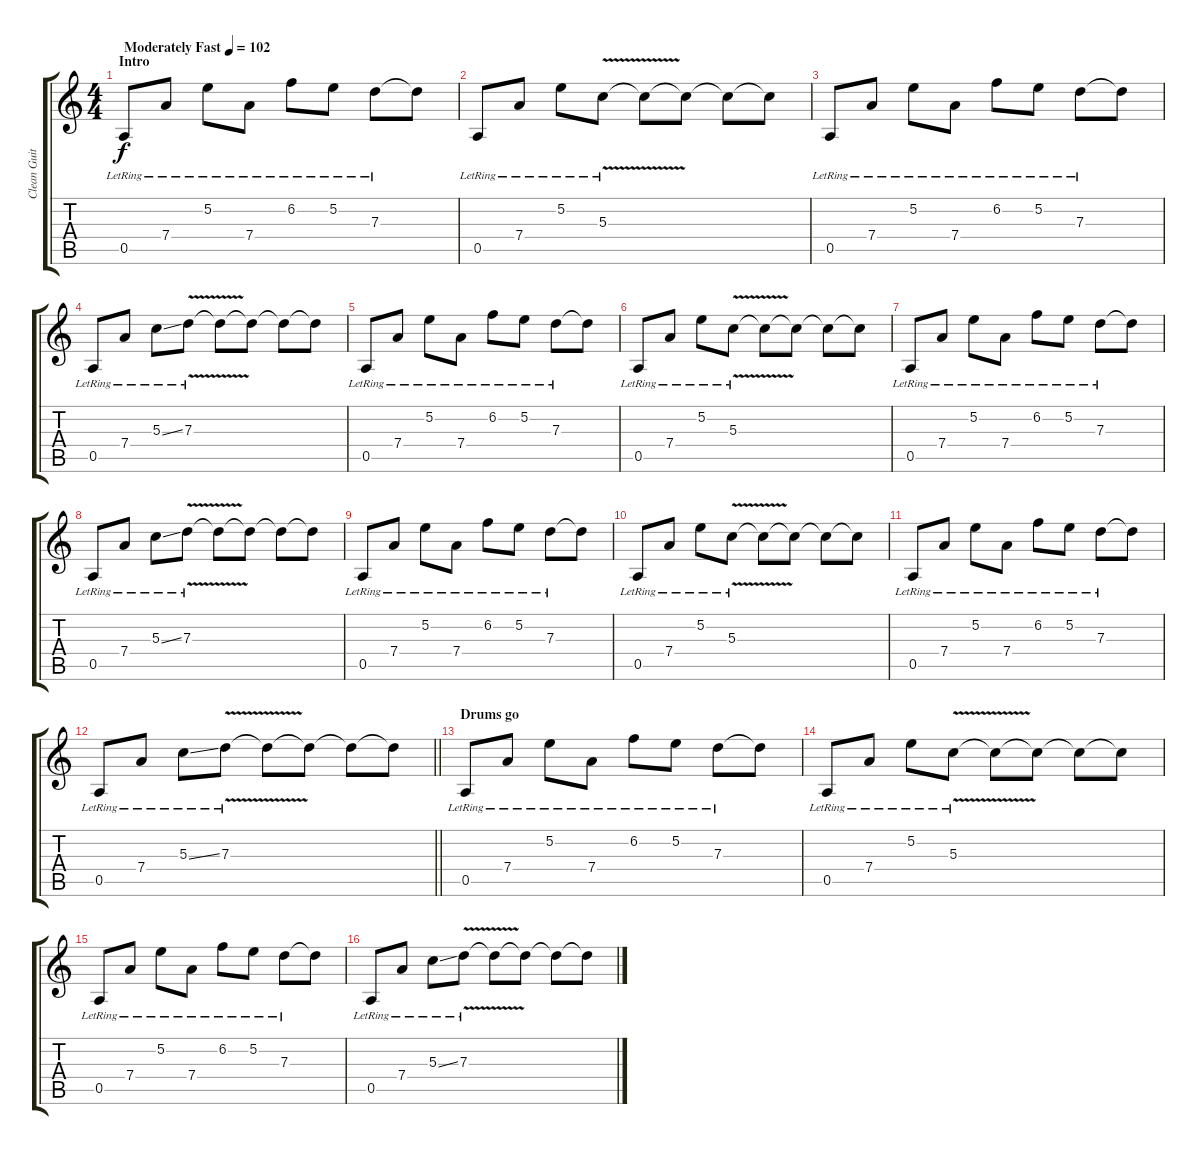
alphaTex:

\track ("Clean Guitaro4ka + Distortion" "Clean Guit") {instrument electricguitarclean}
\staff {score tabs}
\tuning (E4 B3 G3 D3 A2 E2) {hide}
\ts (4 4)
\section ("" "Intro")
\tempo (102 "Moderately Fast")
\clef g2
\ks c
0.5{lr}.8{dy f instrument electricguitarclean} 7.4{lr}.8 5.2{lr}.8 7.4{lr}.8 6.2{lr}.8 5.2{lr}.8 7.3{lr}.8 7.3{t}.8 |
0.5{lr}.8 7.4{lr}.8 5.2{lr}.8 5.3{v lr}.8 5.3{t}.8 5.3{t}.8 5.3{t}.8 5.3{t}.8 |
0.5{lr}.8 7.4{lr}.8 5.2{lr}.8 7.4{lr}.8 6.2{lr}.8 5.2{lr}.8 7.3{lr}.8 7.3{t}.8 |
0.5{lr}.8 7.4{lr}.8 5.3{ss lr}.8 7.3{v lr}.8 7.3{t}.8 7.3{t}.8 7.3{t}.8 7.3{t}.8 |
0.5{lr}.8 7.4{lr}.8 5.2{lr}.8 7.4{lr}.8 6.2{lr}.8 5.2{lr}.8 7.3{lr}.8 7.3{t}.8 |
0.5{lr}.8 7.4{lr}.8 5.2{lr}.8 5.3{v lr}.8 5.3{t}.8 5.3{t}.8 5.3{t}.8 5.3{t}.8 |
0.5{lr}.8 7.4{lr}.8 5.2{lr}.8 7.4{lr}.8 6.2{lr}.8 5.2{lr}.8 7.3{lr}.8 7.3{t}.8 |
0.5{lr}.8 7.4{lr}.8 5.3{ss lr}.8 7.3{v lr}.8 7.3{t}.8 7.3{t}.8 7.3{t}.8 7.3{t}.8 |
0.5{lr}.8 7.4{lr}.8 5.2{lr}.8 7.4{lr}.8 6.2{lr}.8 5.2{lr}.8 7.3{lr}.8 7.3{t}.8 |
0.5{lr}.8 7.4{lr}.8 5.2{lr}.8 5.3{v lr}.8 5.3{t}.8 5.3{t}.8 5.3{t}.8 5.3{t}.8 |
0.5{lr}.8 7.4{lr}.8 5.2{lr}.8 7.4{lr}.8 6.2{lr}.8 5.2{lr}.8 7.3{lr}.8 7.3{t}.8 |
\barLineRight lightlight
0.5{lr}.8 7.4{lr}.8 5.3{ss lr}.8 7.3{v lr}.8 7.3{t}.8 7.3{t}.8 7.3{t}.8 7.3{t}.8 |
\section ("" "Drums go")
0.5{lr}.8 7.4{lr}.8 5.2{lr}.8 7.4{lr}.8 6.2{lr}.8 5.2{lr}.8 7.3{lr}.8 7.3{t}.8 |
0.5{lr}.8 7.4{lr}.8 5.2{lr}.8 5.3{v lr}.8 5.3{t}.8 5.3{t}.8 5.3{t}.8 5.3{t}.8 |
0.5{lr}.8 7.4{lr}.8 5.2{lr}.8 7.4{lr}.8 6.2{lr}.8 5.2{lr}.8 7.3{lr}.8 7.3{t}.8 |
0.5{lr}.8 7.4{lr}.8 5.3{ss lr}.8 7.3{v lr}.8 7.3{t}.8 7.3{t}.8 7.3{t}.8 7.3{t}.8
